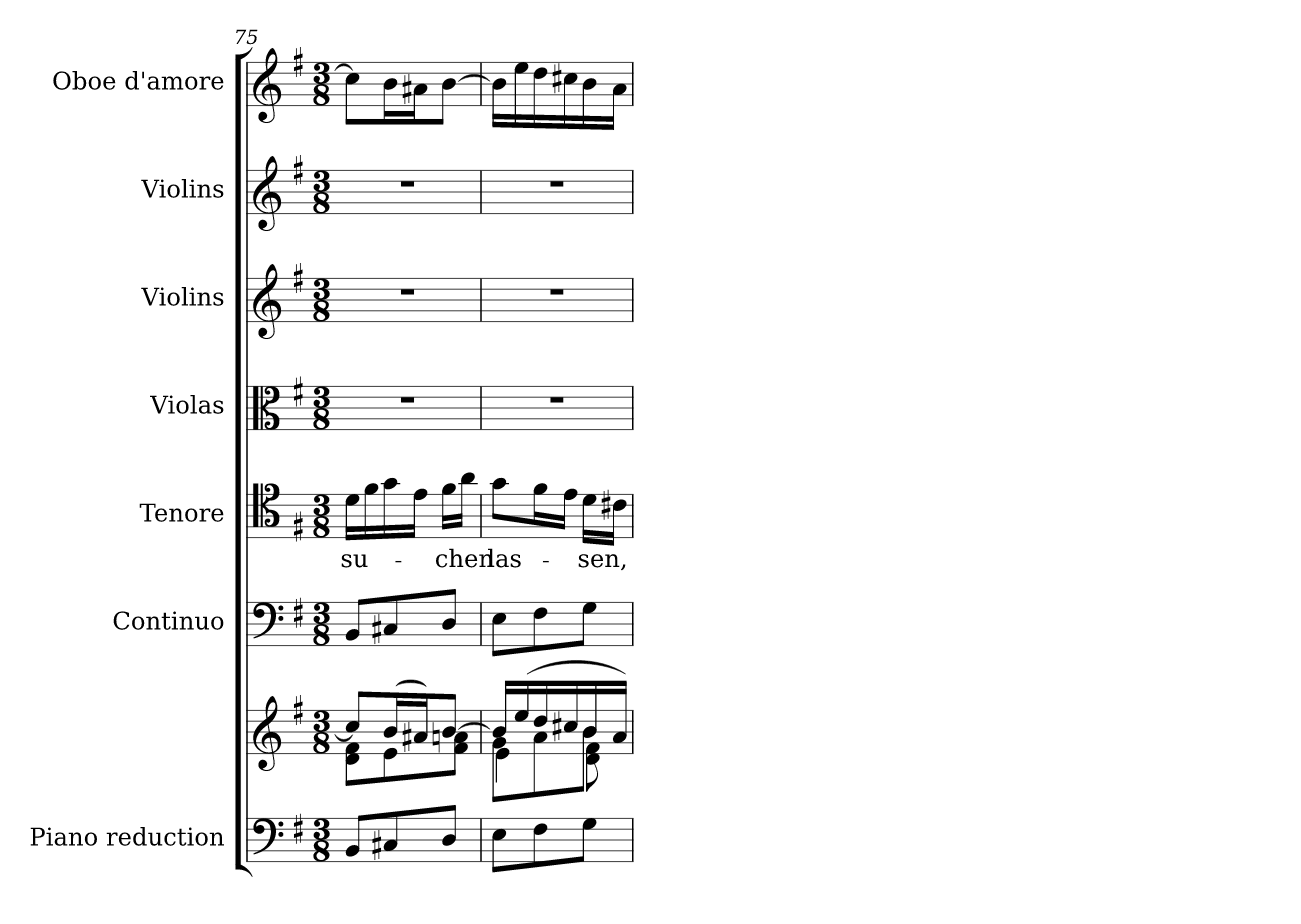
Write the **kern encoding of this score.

**kern	**kern	**kern	**kern	**text	**kern	**kern	**kern	**kern
*part7	*part7	*part6	*part5	*part5	*part4	*part3	*part2	*part1
*staff8	*staff7	*staff6	*staff5	*staff5	*staff4	*staff3	*staff2	*staff1
*I"Piano reduction	*	*I"Continuo	*I"Tenore	*	*I"Violas	*I"Violins	*I"Violins	*I"Oboe d'amore
*I'Pno	*	*	*	*	*	*	*	*I'Ob
*clefF4	*clefG2	*clefF4	*clefC4	*	*clefC3	*clefG2	*clefG2	*clefG2
*k[f#]	*k[f#]	*k[f#]	*k[f#]	*	*k[f#]	*k[f#]	*k[f#]	*k[f#]
*M3/8	*M3/8	*M3/8	*M3/8	*	*M3/8	*M3/8	*M3/8	*M3/8
=75	=75	=75	=75	=75	=75	=75	=75	=75
*	*^	*	*	*	*	*	*	*
!	!	!	!	!	!LO:LY:b	!	!	!	!
8BB/L	8cc#/L]	8d\ 8f#\L	8BB/L	16d\LL	su-	4.r	4.r	4.r	8cc#\L]
.	.	.	.	16f#\	.	.	.	.	.
8C#X/	(16b/L	8e\	8C#X/	16g\	.	.	.	.	16b\L
.	16a#X/J)	.	.	16e\JJ	.	.	.	.	16a#X\J
!	!	!	!	!	!LO:LY:b	!	!	!	!
8D/J	[8b/J	8f#\ 8an\J	8D/J	16f#\LL	-chen	.	.	.	[8b\J
.	.	.	.	16a\JJ	.	.	.	.	.
=76	=76	=76	=76	=76	=76	=76	=76	=76	=76
*	*	*^	*	*	*	*	*	*	*
!	!	!	!	!	!	!LO:LY:b	!	!	!	!
8E\L	16b/LL]	8g\L	4e\	8E\L	8g\L	las-	4.r	4.r	4.r	16b\LL]
.	(16ee/	.	.	.	.	.	.	.	.	16ee\
8F#\	16dd/	8a\	.	8F#\	16f#\L	.	.	.	.	16dd\
.	16cc#X/	.	.	.	16e\JJ	.	.	.	.	16cc#X\
!	!	!	!	!	!	!LO:LY:b	!	!	!	!
8G\J	16b/	8b\J	8d\ 8f#\	8G\J	16d\LL	-sen,	.	.	.	16b\
.	16a/JJ)	.	.	.	16c#X\JJ	.	.	.	.	16a\JJ
*	*v	*v	*v	*	*	*	*	*	*	*
=	=	=	=	=	=	=	=	=
*-	*-	*-	*-	*-	*-	*-	*-	*-
